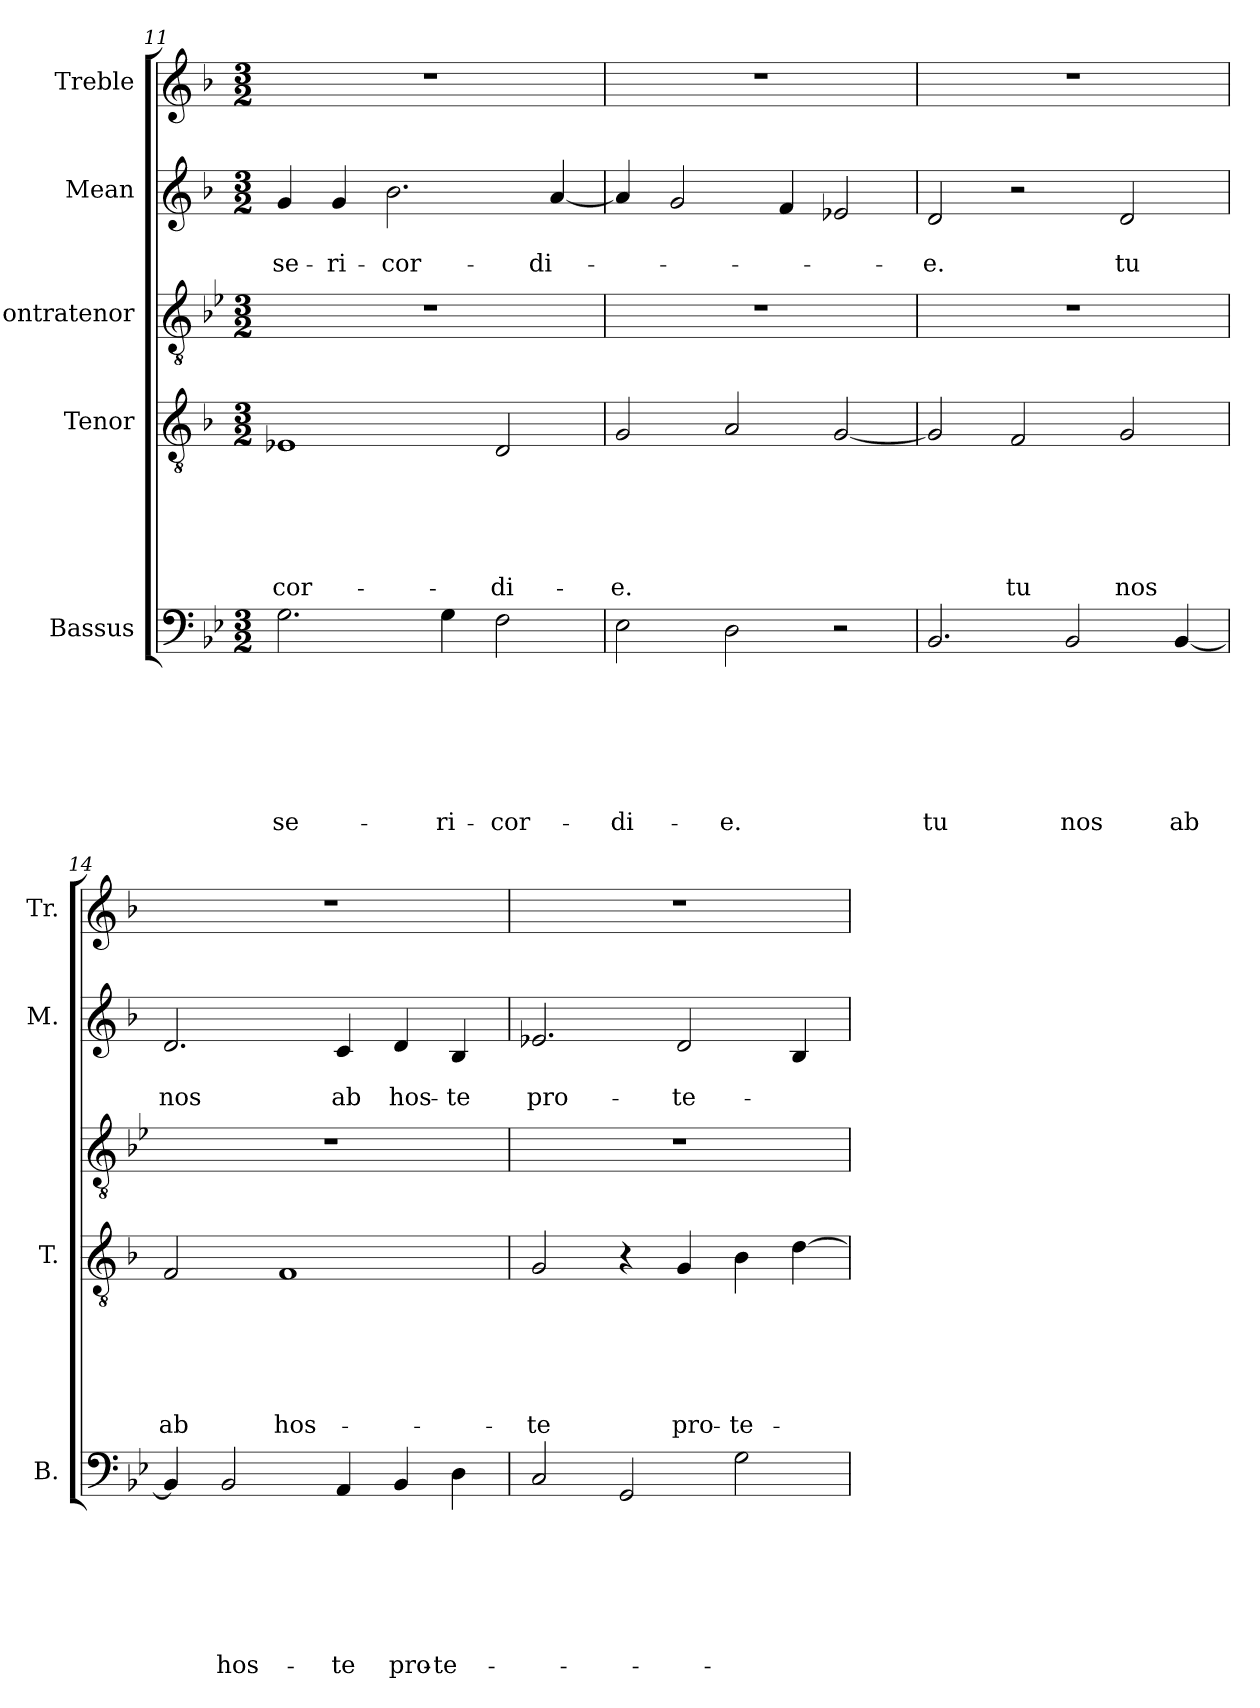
**kern	**text	**text	**text	**text	**text	**text	**text	**kern	**text	**text	**text	**text	**text	**text	**kern	**kern	**text	**text	**kern
*part5	*part5	*part5	*part5	*part5	*part5	*part5	*part5	*part4	*part4	*part4	*part4	*part4	*part4	*part4	*part3	*part2	*part2	*part2	*part1
*staff5	*staff5	*staff5	*staff5	*staff5	*staff5	*staff5	*staff5	*staff4	*staff4	*staff4	*staff4	*staff4	*staff4	*staff4	*staff3	*staff2	*staff2	*staff2	*staff1
*I"Bassus	*	*	*	*	*	*	*	*I"Tenor	*	*	*	*	*	*	*I"'ontratenor	*I"Mean	*	*	*I"Treble
*I'B.	*	*	*	*	*	*	*	*I'T.	*	*	*	*	*	*	*I''t.	*I'M.	*	*	*I'Tr.
!!LO:PB:g=z
*clefF4	*	*	*	*	*	*	*	*clefGv2	*	*	*	*	*	*	*clefGv2	*clefG2	*	*	*clefG2
*	*	*	*	*	*	*	*	*ITrd-3c-5	*	*	*	*	*	*	*	*ITrd-3c-5	*	*	*ITrd-3c-5
*k[b-e-]	*	*	*	*	*	*	*	*k[b-e-]	*	*	*	*	*	*	*k[b-e-]	*k[b-e-]	*	*	*k[b-e-]
*B-:	*	*	*	*	*	*	*	*B-:	*	*	*	*	*	*	*B-:	*B-:	*	*	*B-:
*M3/2	*	*	*	*	*	*	*	*M3/2	*	*	*	*	*	*	*M3/2	*M3/2	*	*	*M3/2
=11	=11	=11	=11	=11	=11	=11	=11	=11	=11	=11	=11	=11	=11	=11	=11	=11	=11	=11	=11
!	!	!	!	!	!	!	!LO:LY:b	!	!	!	!	!	!	!LO:LY:b	!	!	!	!LO:LY:b	!
2.G\	.	.	.	.	.	.	-se-	1A-X	.	.	.	.	.	-cor-	1.r	4cc/	.	-se-	1.r
!	!	!	!	!	!	!	!	!	!	!	!	!	!	!	!	!	!	!LO:LY:b	!
.	.	.	.	.	.	.	.	.	.	.	.	.	.	.	.	4cc/	.	-ri-	.
!	!	!	!	!	!	!	!	!	!	!	!	!	!	!	!	!	!	!LO:LY:b	!
.	.	.	.	.	.	.	.	.	.	.	.	.	.	.	.	2.ee-\	.	-cor-	.
!	!	!	!	!	!	!	!LO:LY:b	!	!	!	!	!	!	!	!	!	!	!	!
4G\	.	.	.	.	.	.	-ri-	.	.	.	.	.	.	.	.	.	.	.	.
!	!	!	!	!	!	!	!LO:LY:b	!	!	!	!	!	!	!LO:LY:b	!	!	!	!	!
2F\	.	.	.	.	.	.	-cor-	2G/	.	.	.	.	.	-di-	.	.	.	.	.
!	!	!	!	!	!	!	!	!	!	!	!	!	!	!	!	!	!	!LO:LY:b	!
.	.	.	.	.	.	.	.	.	.	.	.	.	.	.	.	[<4dd/	.	-di-	.
=12	=12	=12	=12	=12	=12	=12	=12	=12	=12	=12	=12	=12	=12	=12	=12	=12	=12	=12	=12
!	!	!	!	!	!	!	!LO:LY:b	!	!	!	!	!	!	!LO:LY:b	!	!	!	!	!
2E-\	.	.	.	.	.	.	-di-	2c/	.	.	.	.	.	-e.	1.r	4dd/]	.	.	1.r
.	.	.	.	.	.	.	.	.	.	.	.	.	.	.	.	2cc/	.	.	.
!	!	!	!	!	!	!	!LO:LY:b	!	!	!	!	!	!	!	!	!	!	!	!
2D\	.	.	.	.	.	.	-e.	2d/	.	.	.	.	.	.	.	.	.	.	.
.	.	.	.	.	.	.	.	.	.	.	.	.	.	.	.	4b-/	.	.	.
2r	.	.	.	.	.	.	.	[<2c/	.	.	.	.	.	.	.	2a-X/	.	.	.
=13	=13	=13	=13	=13	=13	=13	=13	=13	=13	=13	=13	=13	=13	=13	=13	=13	=13	=13	=13
!	!	!	!	!	!	!	!LO:LY:b	!	!	!	!	!	!	!	!	!	!	!LO:LY:b	!
2.BB-/	.	.	.	.	.	.	tu	2c/]	.	.	.	.	.	.	1.r	2g/	.	-e.	1.r
!	!	!	!	!	!	!	!	!	!	!	!	!	!	!LO:LY:b	!	!	!	!	!
.	.	.	.	.	.	.	.	2B-/	.	.	.	.	.	tu	.	2r	.	.	.
!	!	!	!	!	!	!	!LO:LY:b	!	!	!	!	!	!	!	!	!	!	!	!
2BB-/	.	.	.	.	.	.	nos	.	.	.	.	.	.	.	.	.	.	.	.
!	!	!	!	!	!	!	!	!	!	!	!	!	!	!LO:LY:b	!	!	!	!LO:LY:b	!
.	.	.	.	.	.	.	.	2c/	.	.	.	.	.	nos	.	2g/	.	tu	.
!	!	!	!	!	!	!	!LO:LY:b	!	!	!	!	!	!	!	!	!	!	!	!
[<4BB-/	.	.	.	.	.	.	ab	.	.	.	.	.	.	.	.	.	.	.	.
=14	=14	=14	=14	=14	=14	=14	=14	=14	=14	=14	=14	=14	=14	=14	=14	=14	=14	=14	=14
!	!	!	!	!	!	!	!	!	!	!	!	!	!	!LO:LY:b	!	!	!	!LO:LY:b	!
4BB-/]	.	.	.	.	.	.	.	2B-/	.	.	.	.	.	ab	1.r	2.g/	.	nos	1.r
!	!	!	!	!	!	!	!LO:LY:b	!	!	!	!	!	!	!	!	!	!	!	!
2BB-/	.	.	.	.	.	.	hos-	.	.	.	.	.	.	.	.	.	.	.	.
!	!	!	!	!	!	!	!	!	!	!	!	!	!	!LO:LY:b	!	!	!	!	!
.	.	.	.	.	.	.	.	1B-	.	.	.	.	.	hos-	.	.	.	.	.
!	!	!	!	!	!	!	!LO:LY:b	!	!	!	!	!	!	!	!	!	!	!LO:LY:b	!
4AA/	.	.	.	.	.	.	-te	.	.	.	.	.	.	.	.	4f/	.	ab	.
!	!	!	!	!	!	!	!LO:LY:b	!	!	!	!	!	!	!	!	!	!	!LO:LY:b	!
4BB-/	.	.	.	.	.	.	pro-	.	.	.	.	.	.	.	.	4g/	.	hos-	.
!	!	!	!	!	!	!	!LO:LY:b:rj	!	!	!	!	!	!	!	!	!	!	!LO:LY:b:rj	!
4D\	.	.	.	.	.	.	-te-	.	.	.	.	.	.	.	.	4e-/	.	-te	.
=15	=15	=15	=15	=15	=15	=15	=15	=15	=15	=15	=15	=15	=15	=15	=15	=15	=15	=15	=15
!	!	!	!	!	!	!	!	!	!	!	!	!	!	!LO:LY:b	!	!	!	!LO:LY:b	!
2C/	.	.	.	.	.	.	.	2c/	.	.	.	.	.	-te	1.r	2.a-/	.	pro-	1.r
2GG/	.	.	.	.	.	.	.	4r	.	.	.	.	.	.	.	.	.	.	.
!	!	!	!	!	!	!	!	!	!	!	!	!	!	!LO:LY:b	!	!	!	!LO:LY:b	!
.	.	.	.	.	.	.	.	4c/	.	.	.	.	.	pro-	.	2g/	.	-te-	.
!	!	!	!	!	!	!	!	!	!	!	!	!	!	!LO:LY:b:rj	!	!	!	!	!
2G\	.	.	.	.	.	.	.	4e-\	.	.	.	.	.	-te-	.	.	.	.	.
.	.	.	.	.	.	.	.	[>4g\	.	.	.	.	.	.	.	4e-/	.	.	.
=	=	=	=	=	=	=	=	=	=	=	=	=	=	=	=	=	=	=	=
*-	*-	*-	*-	*-	*-	*-	*-	*-	*-	*-	*-	*-	*-	*-	*-	*-	*-	*-	*-
